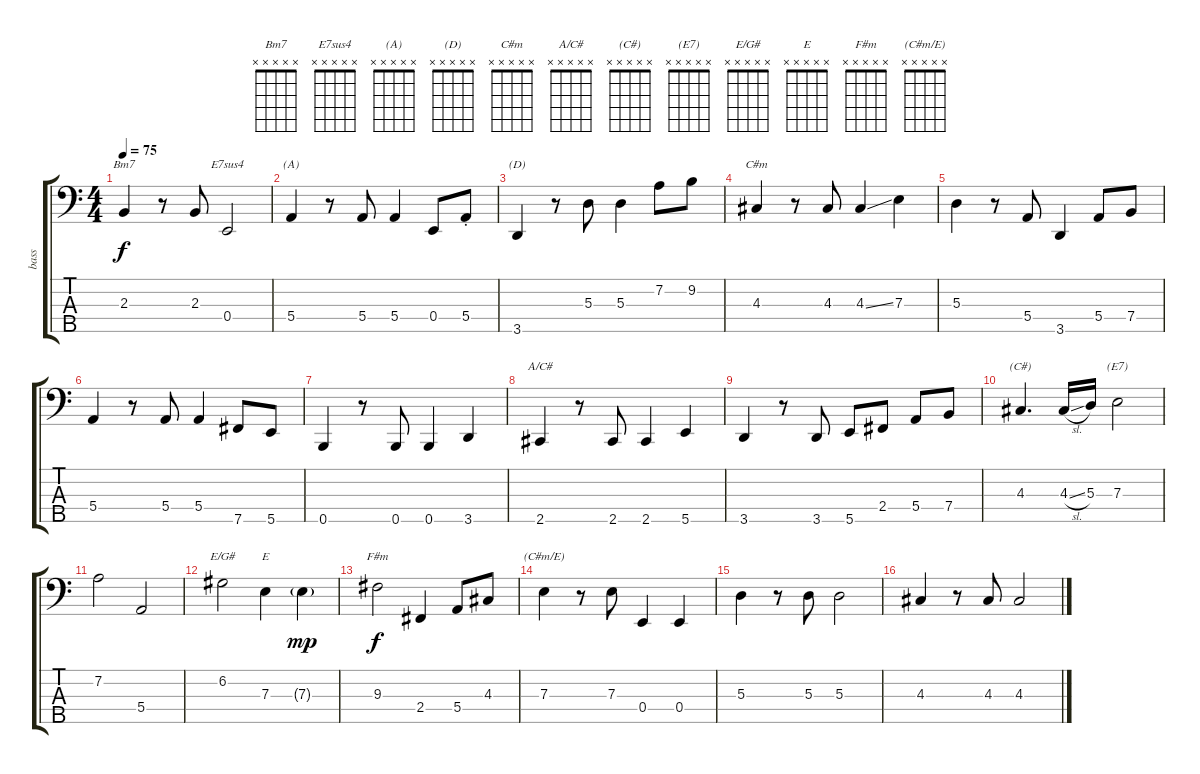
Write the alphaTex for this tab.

\track ("bass" "bass") {instrument electricbassfinger}
\staff {score tabs}
\tuning (G2 D2 A1 E1 B0) {hide}
\chord ("Bm7" x x x x x)
\chord ("E7sus4" x x x x x)
\chord ("(A)" x x x x x)
\chord ("(D)" x x x x x)
\chord ("C#m" x x x x x)
\chord ("A/C#" x x x x x)
\chord ("(C#)" x x x x x)
\chord ("(E7)" x x x x x)
\chord ("E/G#" x x x x x)
\chord ("E" x x x x x)
\chord ("F#m" x x x x x)
\chord ("(C#m/E)" x x x x x)
\ts (4 4)
\tempo 75
\clef f4
\ks c
2.3.4{ch "Bm7" dy f} r.8 2.3.8 0.4.2{ch "E7sus4"} |
5.4.4{ch "(A)"} r.8 5.4.8 5.4.4 0.4.8 5.4{st}.8 |
3.5.4{ch "(D)"} r.8 5.3.8 5.3.4 7.2.8 9.2.8 |
4.3.4{ch "C#m"} r.8 4.3.8 4.3{ss}.4 7.3.4 |
5.3.4 r.8 5.4.8 3.5.4 5.4.8 7.4.8 |
5.4.4 r.8 5.4.8 5.4.4 7.5.8 5.5.8 |
0.5.4 r.8 0.5.8 0.5.4 3.5.4 |
2.5.4{ch "A/C#"} r.8 2.5.8 2.5.4 5.5.4 |
3.5.4 r.8 3.5.8 5.5.8 2.4.8 5.4.8 7.4.8 |
4.3.4{d ch "(C#)"} 4.3{sl}.16 5.3.16 7.3.2{ch "(E7)"} |
7.2.2 5.4.2 |
6.2.2{ch "E/G#"} 7.3.4{ch "E"} 7.3{g}.4{dy mp} |
9.3.2{ch "F#m" dy f} 2.4.4 5.4.8 4.3.8 |
7.3.4{ch "(C#m/E)"} r.8 7.3.8 0.4.4 0.4.4 |
5.3.4 r.8 5.3.8 5.3.2 |
4.3.4 r.8 4.3.8 4.3.2
